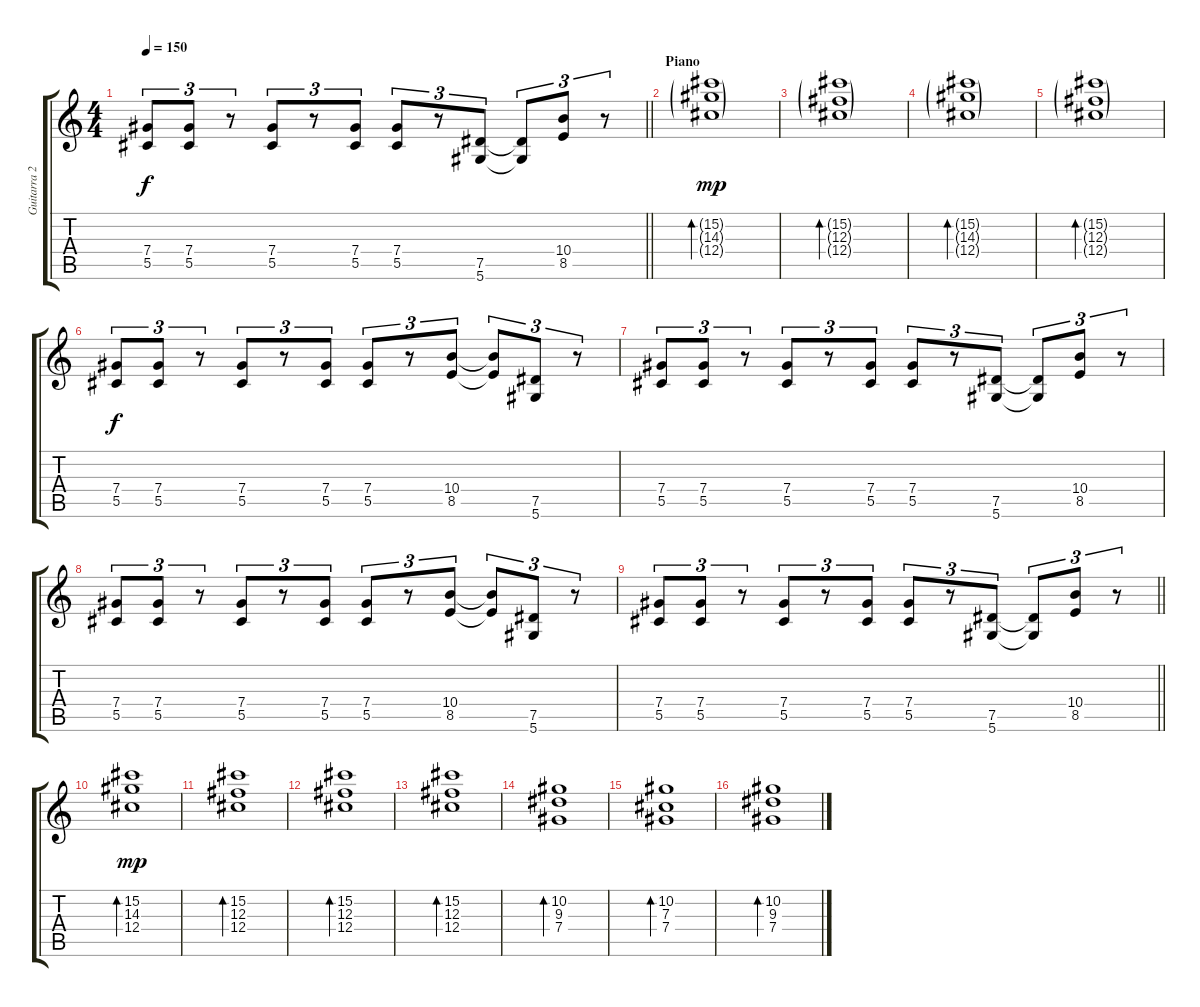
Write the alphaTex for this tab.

\track ("Guitarra 2" "Guitarra 2") {instrument distortionguitar}
\staff {score tabs}
\tuning (Eb4 Bb3 Gb3 Db3 Ab2 Eb2) {hide}
\ts (4 4)
\tempo 150
\clef g2
\barLineRight lightlight
\ks c
(7.4 5.5).8{tu (3 2) dy f} (7.4 5.5).8{tu (3 2)} r.8{tu (3 2)} (7.4 5.5).8{tu (3 2)} r.8{tu (3 2)} (7.4 5.5).8{tu (3 2)} (7.4 5.5).8{tu (3 2)} r.8{tu (3 2)} (7.5 5.6).8{tu (3 2)} (7.5{t} 5.6{t}).8{tu (3 2)} (10.4 8.5).8{tu (3 2)} r.8{tu (3 2)} |
\section ("" "Piano")
(15.2{g} 14.3{g} 12.4{g}).1{bd 480 dy mp instrument electricguitarclean} |
(15.2{g} 12.3{g} 12.4{g}).1{bd 480} |
(15.2{g} 14.3{g} 12.4{g}).1{bd 480} |
(15.2{g} 12.3{g} 12.4{g}).1{bd 480} |
(7.4 5.5).8{tu (3 2) dy f instrument distortionguitar} (7.4 5.5).8{tu (3 2)} r.8{tu (3 2)} (7.4 5.5).8{tu (3 2)} r.8{tu (3 2)} (7.4 5.5).8{tu (3 2)} (7.4 5.5).8{tu (3 2)} r.8{tu (3 2)} (10.4 8.5).8{tu (3 2)} (10.4{t} 8.5{t}).8{tu (3 2)} (7.5 5.6).8{tu (3 2)} r.8{tu (3 2)} |
(7.4 5.5).8{tu (3 2)} (7.4 5.5).8{tu (3 2)} r.8{tu (3 2)} (7.4 5.5).8{tu (3 2)} r.8{tu (3 2)} (7.4 5.5).8{tu (3 2)} (7.4 5.5).8{tu (3 2)} r.8{tu (3 2)} (7.5 5.6).8{tu (3 2)} (7.5{t} 5.6{t}).8{tu (3 2)} (10.4 8.5).8{tu (3 2)} r.8{tu (3 2)} |
(7.4 5.5).8{tu (3 2)} (7.4 5.5).8{tu (3 2)} r.8{tu (3 2)} (7.4 5.5).8{tu (3 2)} r.8{tu (3 2)} (7.4 5.5).8{tu (3 2)} (7.4 5.5).8{tu (3 2)} r.8{tu (3 2)} (10.4 8.5).8{tu (3 2)} (10.4{t} 8.5{t}).8{tu (3 2)} (7.5 5.6).8{tu (3 2)} r.8{tu (3 2)} |
\barLineRight lightlight
(7.4 5.5).8{tu (3 2)} (7.4 5.5).8{tu (3 2)} r.8{tu (3 2)} (7.4 5.5).8{tu (3 2)} r.8{tu (3 2)} (7.4 5.5).8{tu (3 2)} (7.4 5.5).8{tu (3 2)} r.8{tu (3 2)} (7.5 5.6).8{tu (3 2)} (7.5{t} 5.6{t}).8{tu (3 2)} (10.4 8.5).8{tu (3 2)} r.8{tu (3 2)} |
(15.2 14.3 12.4).1{bd 480 dy mp instrument electricguitarclean} |
(15.2 12.3 12.4).1{bd 480} |
(15.2 12.3 12.4).1{bd 480} |
(15.2 12.3 12.4).1{bd 480} |
(10.2 9.3 7.4).1{bd 480} |
(10.2 7.3 7.4).1{bd 480} |
(10.2 9.3 7.4).1{bd 480}
